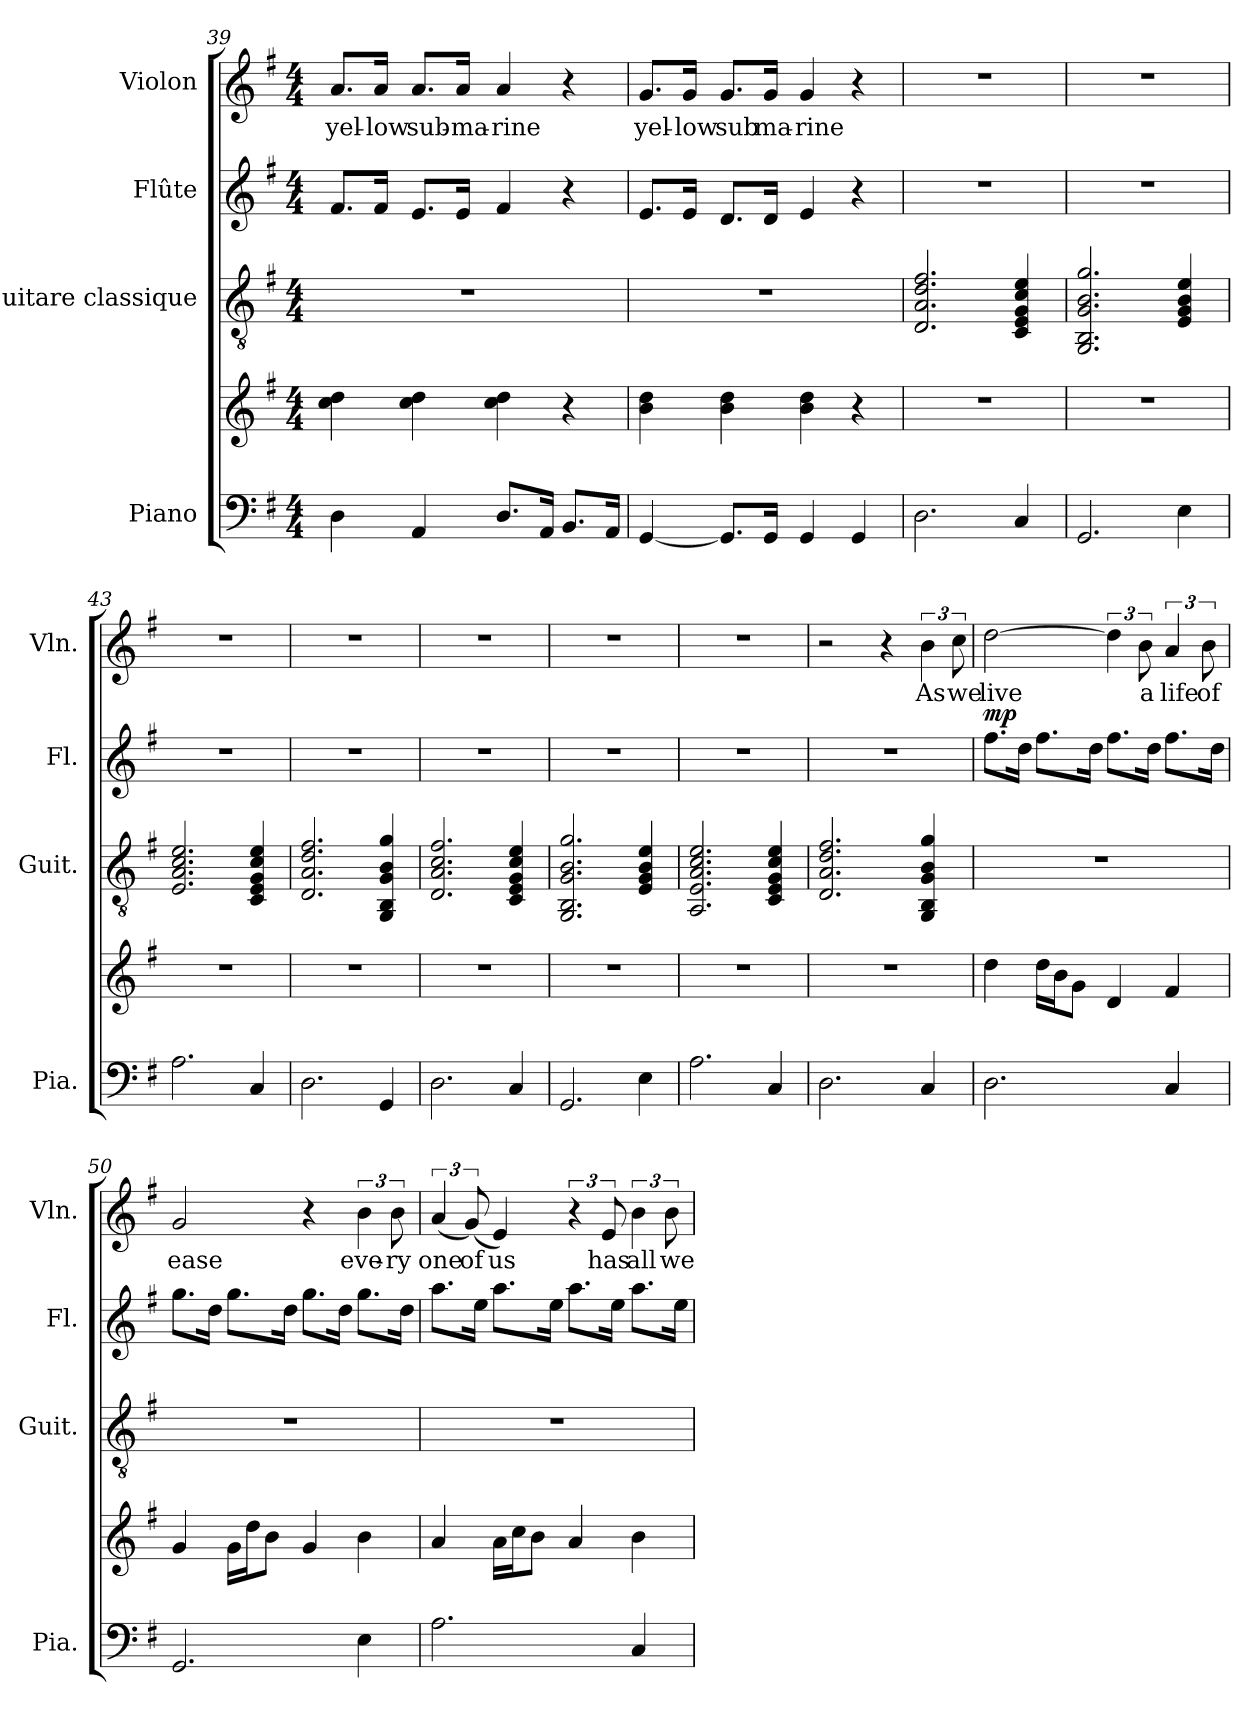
**kern	**kern	**kern	**kern	**dynam	**kern	**text
*part4	*part4	*part3	*part2	*part2	*part1	*part1
*staff5	*staff4	*staff3	*staff2	*staff2	*staff1	*staff1
*I"Piano	*	*I"Guitare classique	*I"Flûte	*	*I"Violon	*
*I'Pia.	*	*I'Guit.	*I'Fl.	*	*I'Vln.	*
*clefF4	*clefG2	*clefGv2	*clefG2	*	*clefG2	*
*k[f#]	*k[f#]	*k[f#]	*k[f#]	*	*k[f#]	*
*M4/4	*M4/4	*M4/4	*M4/4	*	*M4/4	*
=39	=39	=39	=39	=39	=39	=39
!	!	!	!	!	!	!LO:LY:b
4D\	4cc\ 4dd\	1r	8.f#/L	.	8.a/L	yel-
!	!	!	!	!	!	!LO:LY:b
.	.	.	16f#/Jk	.	16a/Jk	-low
!	!	!	!	!	!	!LO:LY:b
4AA/	4cc\ 4dd\	.	8.e/L	.	8.a/L	sub-
!	!	!	!	!	!	!LO:LY:b
.	.	.	16e/Jk	.	16a/Jk	-ma-
!	!	!	!	!	!	!LO:LY:b
8.D/L	4cc\ 4dd\	.	4f#/	.	4a/	-rine
16AA/Jk	.	.	.	.	.	.
8.BB/L	4r	.	4r	.	4r	.
16AA/Jk	.	.	.	.	.	.
!!LO:PB:g=z
=40	=40	=40	=40	=40	=40	=40
!	!	!	!	!	!	!LO:LY:b
[4GG/	4b\ 4dd\	1r	8.e/L	.	8.g/L	yel-
!	!	!	!	!	!	!LO:LY:b
.	.	.	16e/Jk	.	16g/Jk	-low
!	!	!	!	!	!	!LO:LY:b
8.GG/L]	4b\ 4dd\	.	8.d/L	.	8.g/L	sub
!	!	!	!	!	!	!LO:LY:b
16GG/Jk	.	.	16d/Jk	.	16g/Jk	ma-
!	!	!	!	!	!	!LO:LY:b
4GG/	4b\ 4dd\	.	4e/	.	4g/	-rine
4GG/	4r	.	4r	.	4r	.
=41	=41	=41	=41	=41	=41	=41
2.D\	1r	2.D/ 2.A/ 2.d/ 2.f#/	1r	.	1r	.
4C/	.	4C/ 4E/ 4G/ 4c/ 4e/	.	.	.	.
=42	=42	=42	=42	=42	=42	=42
2.GG/	1r	2.GG/ 2.BB/ 2.G/ 2.B/ 2.g/	1r	.	1r	.
4E\	.	4E/ 4G/ 4B/ 4e/	.	.	.	.
=43	=43	=43	=43	=43	=43	=43
2.A\	1r	2.E/ 2.A/ 2.c/ 2.e/	1r	.	1r	.
4C/	.	4C/ 4E/ 4G/ 4c/ 4e/	.	.	.	.
=44	=44	=44	=44	=44	=44	=44
2.D\	1r	2.D/ 2.A/ 2.d/ 2.f#/	1r	.	1r	.
4GG/	.	4GG/ 4BB/ 4G/ 4B/ 4g/	.	.	.	.
=45	=45	=45	=45	=45	=45	=45
2.D\	1r	2.D/ 2.A/ 2.c/ 2.f#/	1r	.	1r	.
4C/	.	4C/ 4E/ 4G/ 4c/ 4e/	.	.	.	.
=46	=46	=46	=46	=46	=46	=46
2.GG/	1r	2.GG/ 2.BB/ 2.G/ 2.B/ 2.g/	1r	.	1r	.
4E\	.	4E/ 4G/ 4B/ 4e/	.	.	.	.
=47	=47	=47	=47	=47	=47	=47
2.A\	1r	2.AA/ 2.E/ 2.A/ 2.c/ 2.e/	1r	.	1r	.
4C/	.	4C/ 4E/ 4G/ 4c/ 4e/	.	.	.	.
!!LO:LB:g=z
=48	=48	=48	=48	=48	=48	=48
2.D\	1r	2.D/ 2.A/ 2.d/ 2.f#/	1r	.	2r	.
.	.	.	.	.	4r	.
!	!	!	!	!	!	!LO:LY:b
4C/	.	4GG/ 4BB/ 4G/ 4B/ 4g/	.	.	6b\	As
!	!	!	!	!	!	!LO:LY:b
.	.	.	.	.	12cc\	we
=49	=49	=49	=49	=49	=49	=49
!	!	!	!	!LO:DY:a	!	!LO:LY:b
2.D\	4dd\	1r	8.ff#\L	mp	[2dd\	live
.	.	.	16dd\Jk	.	.	.
.	16dd\LL	.	8.ff#\L	.	.	.
.	16b\J	.	.	.	.	.
.	8g\J	.	.	.	.	.
.	.	.	16dd\Jk	.	.	.
.	4d/	.	8.ff#\L	.	6dd\]	.
!	!	!	!	!	!	!LO:LY:b
.	.	.	.	.	12b\	a
.	.	.	16dd\Jk	.	.	.
!	!	!	!	!	!	!LO:LY:b
4C/	4f#/	.	8.ff#\L	.	6a/	life
!	!	!	!	!	!	!LO:LY:b
.	.	.	.	.	12b\	of
.	.	.	16dd\Jk	.	.	.
=50	=50	=50	=50	=50	=50	=50
!	!	!	!	!	!	!LO:LY:b
2.GG/	4g/	1r	8.gg\L	.	2g/	ease
.	.	.	16dd\Jk	.	.	.
.	16g\LL	.	8.gg\L	.	.	.
.	16dd\J	.	.	.	.	.
.	8b\J	.	.	.	.	.
.	.	.	16dd\Jk	.	.	.
.	4g/	.	8.gg\L	.	4r	.
.	.	.	16dd\Jk	.	.	.
!	!	!	!	!	!	!LO:LY:b
4E\	4b\	.	8.gg\L	.	6b\	eve-
!	!	!	!	!	!	!LO:LY:b
.	.	.	.	.	12b\	-ry
.	.	.	16dd\Jk	.	.	.
=51	=51	=51	=51	=51	=51	=51
!	!	!	!	!	!	!LO:LY:b
2.A\	4a/	1r	8.aa\L	.	(6a/	one
!	!	!	!	!	!	!LO:LY:b
.	.	.	.	.	(12g/)	of
.	.	.	16ee\Jk	.	.	.
!	!	!	!	!	!	!LO:LY:b
.	16a\LL	.	8.aa\L	.	4e/)	us
.	16cc\J	.	.	.	.	.
.	8b\J	.	.	.	.	.
.	.	.	16ee\Jk	.	.	.
.	4a/	.	8.aa\L	.	6r	.
!	!	!	!	!	!	!LO:LY:b
.	.	.	.	.	12e/	has
.	.	.	16ee\Jk	.	.	.
!	!	!	!	!	!	!LO:LY:b
4C/	4b\	.	8.aa\L	.	6b\	all
!	!	!	!	!	!	!LO:LY:b
.	.	.	.	.	12b\	we
.	.	.	16ee\Jk	.	.	.
=	=	=	=	=	=	=
*-	*-	*-	*-	*-	*-	*-
